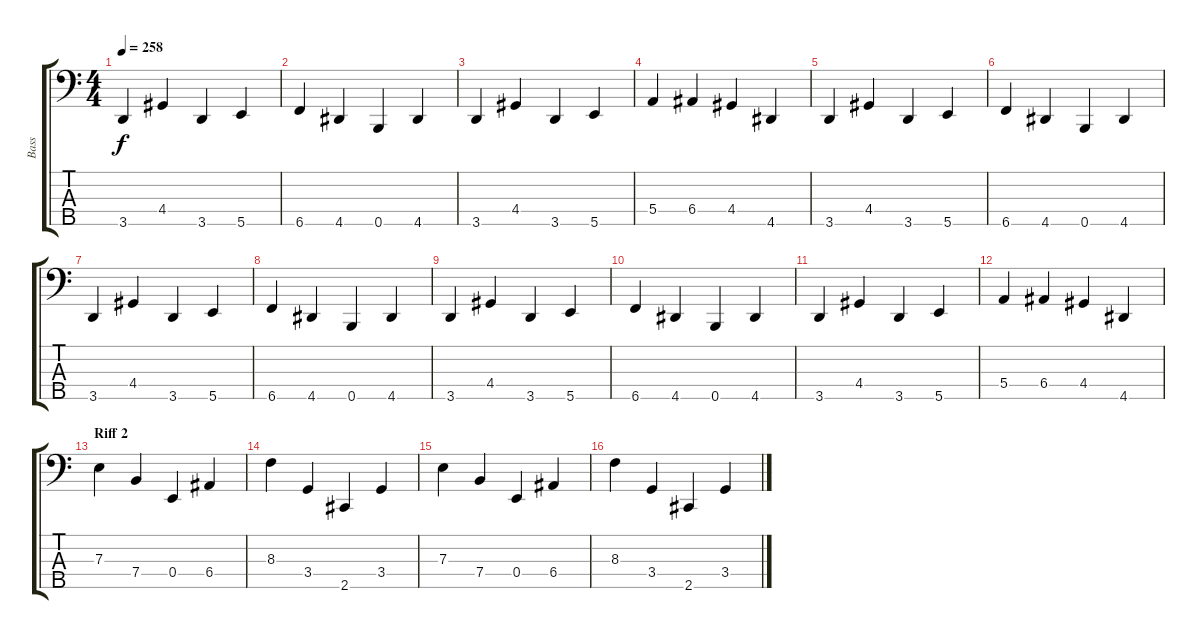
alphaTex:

\track ("Bass" "Bass") {instrument electricbassfinger}
\staff {score tabs}
\tuning (G2 D2 A1 E1 B0) {hide}
\ts (4 4)
\tempo 258
\clef f4
\ks c
3.5.4{dy f} 4.4.4 3.5.4 5.5.4 |
6.5.4 4.5.4 0.5.4 4.5.4 |
3.5.4 4.4.4 3.5.4 5.5.4 |
5.4.4 6.4.4 4.4.4 4.5.4 |
3.5.4 4.4.4 3.5.4 5.5.4 |
6.5.4 4.5.4 0.5.4 4.5.4 |
3.5.4 4.4.4 3.5.4 5.5.4 |
6.5.4 4.5.4 0.5.4 4.5.4 |
3.5.4 4.4.4 3.5.4 5.5.4 |
6.5.4 4.5.4 0.5.4 4.5.4 |
3.5.4 4.4.4 3.5.4 5.5.4 |
5.4.4 6.4.4 4.4.4 4.5.4 |
\section ("" "Riff 2")
7.3.4 7.4.4 0.4.4 6.4.4 |
8.3.4 3.4.4 2.5.4 3.4.4 |
7.3.4 7.4.4 0.4.4 6.4.4 |
8.3.4 3.4.4 2.5.4 3.4.4
